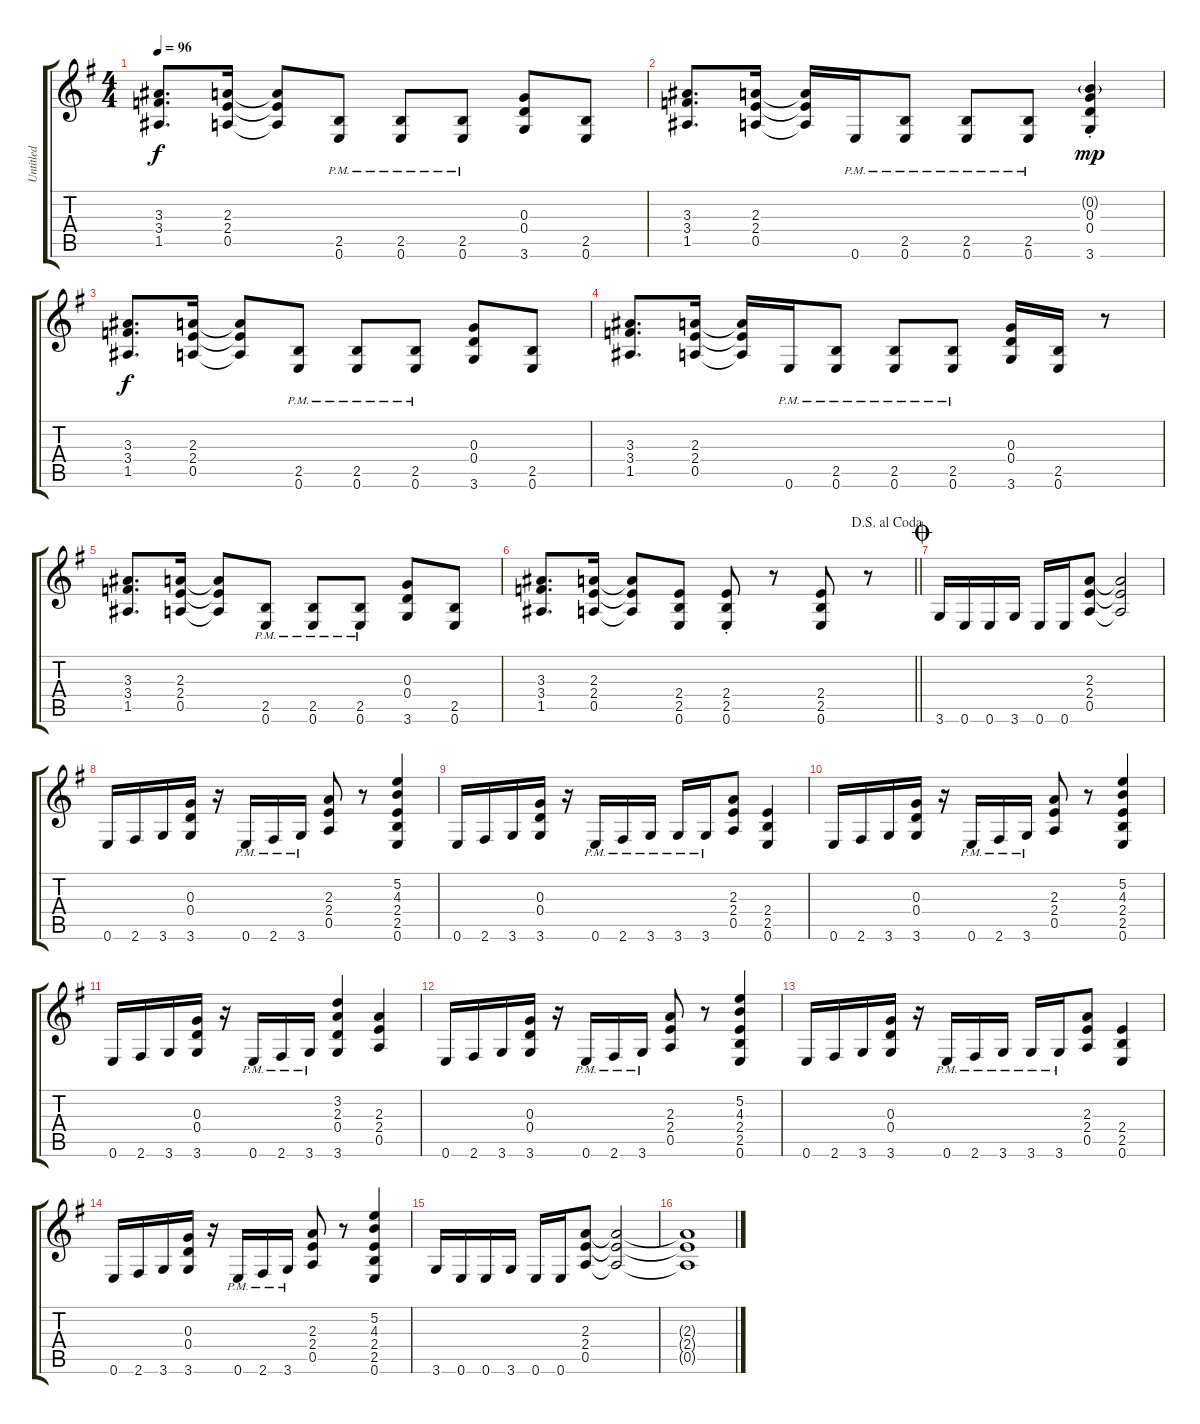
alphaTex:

\track ("Untitled" "Untitled") {instrument distortionguitar}
\staff {score tabs}
\tuning (E4 B3 G3 D3 A2 E2) {hide}
\ts (4 4)
\tempo 96
\clef g2
\ks g
(3.3 3.4 1.5).8{d dy f} (2.3 2.4 0.5).16 (2.3{t} 2.4{t} 0.5{t}).8 (2.5{pm} 0.6{pm}).8 (2.5{pm} 0.6{pm}).8 (2.5{pm} 0.6{pm}).8 (0.3 0.4 3.6).8 (2.5 0.6).8 |
(3.3 3.4 1.5).8{d} (2.3 2.4 0.5).16 (2.3{t} 2.4{t} 0.5{t}).16 0.6{pm}.16 (2.5{pm} 0.6{pm}).8 (2.5{pm} 0.6{pm}).8 (2.5{pm} 0.6{pm}).8 (0.2{g st} 0.3{st} 0.4{st} 3.6{st}).4{dy mp} |
(3.3 3.4 1.5).8{d dy f} (2.3 2.4 0.5).16 (2.3{t} 2.4{t} 0.5{t}).8 (2.5{pm} 0.6{pm}).8 (2.5{pm} 0.6{pm}).8 (2.5{pm} 0.6{pm}).8 (0.3 0.4 3.6).8 (2.5 0.6).8 |
(3.3 3.4 1.5).8{d} (2.3 2.4 0.5).16 (2.3{t} 2.4{t} 0.5{t}).16 0.6{pm}.16 (2.5{pm} 0.6{pm}).8 (2.5{pm} 0.6{pm}).8 (2.5{pm} 0.6{pm}).8 (0.3 0.4 3.6).16 (2.5 0.6).16 r.8 |
(3.3 3.4 1.5).8{d} (2.3 2.4 0.5).16 (2.3{t} 2.4{t} 0.5{t}).8 (2.5{pm} 0.6{pm}).8 (2.5{pm} 0.6{pm}).8 (2.5{pm} 0.6{pm}).8 (0.3 0.4 3.6).8 (2.5 0.6).8 |
\jump dalsegnoalcoda
\barLineRight lightlight
(3.3 3.4 1.5).8{d} (2.3 2.4 0.5).16 (2.3{t} 2.4{t} 0.5{t}).8 (2.4 2.5 0.6).8 (2.4{st} 2.5{st} 0.6{st}).8 r.8 (2.4 2.5 0.6).8 r.8 |
\jump coda
3.6.16 0.6.16 0.6.16 3.6.16 0.6.16 0.6.16 (2.3 2.4 0.5).8 (2.3{t} 2.4{t} 0.5{t}).2 |
0.6.16 2.6.16 3.6.16 (0.3 0.4 3.6).16 r.16 0.6{pm}.16 2.6{pm}.16 3.6{pm}.16 (2.3 2.4 0.5).8 r.8 (5.2 4.3 2.4 2.5 0.6).4 |
0.6.16 2.6.16 3.6.16 (0.3 0.4 3.6).16 r.16 0.6{pm}.16 2.6{pm}.16 3.6{pm}.16 3.6{pm}.16 3.6{pm}.16 (2.3 2.4 0.5).8 (2.4 2.5 0.6).4 |
0.6.16 2.6.16 3.6.16 (0.3 0.4 3.6).16 r.16 0.6{pm}.16 2.6{pm}.16 3.6{pm}.16 (2.3 2.4 0.5).8 r.8 (5.2 4.3 2.4 2.5 0.6).4 |
0.6.16 2.6.16 3.6.16 (0.3 0.4 3.6).16 r.16 0.6{pm}.16 2.6{pm}.16 3.6{pm}.16 (3.2 2.3 0.4 3.6).4 (2.3 2.4 0.5).4 |
0.6.16 2.6.16 3.6.16 (0.3 0.4 3.6).16 r.16 0.6{pm}.16 2.6{pm}.16 3.6{pm}.16 (2.3 2.4 0.5).8 r.8 (5.2 4.3 2.4 2.5 0.6).4 |
0.6.16 2.6.16 3.6.16 (0.3 0.4 3.6).16 r.16 0.6{pm}.16 2.6{pm}.16 3.6{pm}.16 3.6{pm}.16 3.6{pm}.16 (2.3 2.4 0.5).8 (2.4 2.5 0.6).4 |
0.6.16 2.6.16 3.6.16 (0.3 0.4 3.6).16 r.16 0.6{pm}.16 2.6{pm}.16 3.6{pm}.16 (2.3 2.4 0.5).8 r.8 (5.2 4.3 2.4 2.5 0.6).4 |
3.6.16 0.6.16 0.6.16 3.6.16 0.6.16 0.6.16 (2.3 2.4 0.5).8 (2.3{t} 2.4{t} 0.5{t}).2 |
(2.3{t} 2.4{t} 0.5{t}).1
